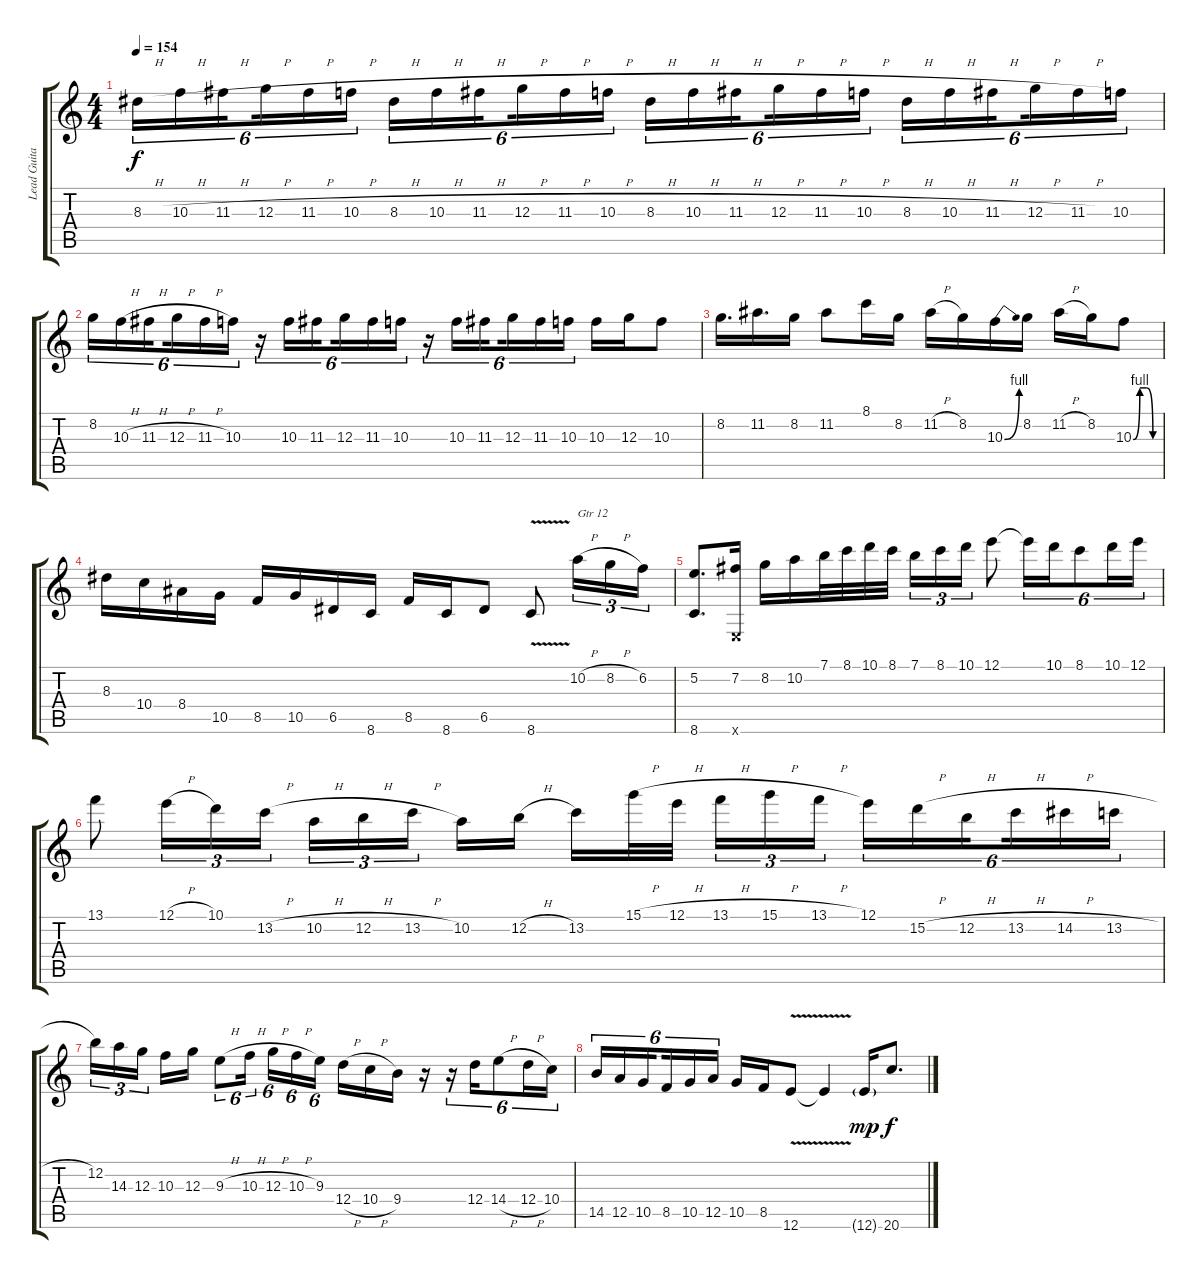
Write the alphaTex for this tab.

\track ("Lead Guitar" "Lead Guita") {instrument distortionguitar}
\staff {score tabs}
\tuning (E4 B3 G3 D3 A2 E2) {hide}
\ts (4 4)
\tempo 154
\clef g2
\ks c
8.3{h}.16{tu (6 4) dy f} 10.3{h}.16{tu (6 4)} 11.3{h}.16{tu (6 4) beam splitsecondary} 12.3{h}.16{tu (6 4)} 11.3{h}.16{tu (6 4)} 10.3{h}.16{tu (6 4)} 8.3{h}.16{tu (6 4)} 10.3{h}.16{tu (6 4)} 11.3{h}.16{tu (6 4) beam splitsecondary} 12.3{h}.16{tu (6 4)} 11.3{h}.16{tu (6 4)} 10.3{h}.16{tu (6 4)} 8.3{h}.16{tu (6 4)} 10.3{h}.16{tu (6 4)} 11.3{h}.16{tu (6 4) beam splitsecondary} 12.3{h}.16{tu (6 4)} 11.3{h}.16{tu (6 4)} 10.3{h}.16{tu (6 4)} 8.3{h}.16{tu (6 4)} 10.3{h}.16{tu (6 4)} 11.3{h}.16{tu (6 4) beam splitsecondary} 12.3{h}.16{tu (6 4)} 11.3{h}.16{tu (6 4)} 10.3.16{tu (6 4)} |
8.2.16{tu (6 4)} 10.3{h}.16{tu (6 4)} 11.3{h}.16{tu (6 4) beam splitsecondary} 12.3{h}.16{tu (6 4)} 11.3{h}.16{tu (6 4)} 10.3.16{tu (6 4)} r.16{tu (6 4)} 10.3.16{tu (6 4)} 11.3.16{tu (6 4) beam splitsecondary} 12.3.16{tu (6 4)} 11.3.16{tu (6 4)} 10.3.16{tu (6 4)} r.16{tu (6 4)} 10.3.16{tu (6 4)} 11.3.16{tu (6 4) beam splitsecondary} 12.3.16{tu (6 4)} 11.3.16{tu (6 4)} 10.3.16{tu (6 4)} 10.3.16 12.3.16 10.3.8 |
8.2.16{d} 11.2.16{d} 8.2.16 11.2.8 8.1.16 8.2.16 11.2{h}.16 8.2.16 10.3{be (bend 0 0 60 4)}.16 8.2.16 11.2{h}.16 8.2.16 10.3{be (custom 0 0 15 4 30 4 45 0 60 0)}.8 |
8.3.16 10.4.16 8.4.16 10.5.16 8.5.16 10.5.16 6.5.16 8.6.16 8.5.16 8.6.16 6.5.8 8.6{v}.8 10.2{h}.16{tu (3 2) txt "Gtr 12" balance 3 instrument distortionguitar} 8.2{h}.16{tu (3 2)} 6.2.16{tu (3 2)} |
(5.2 8.6).8{d} (7.2 0.6{x}).16 8.2.16 10.2.16 7.1.32 8.1.32 10.1.32 8.1.32 7.1.16{tu (3 2)} 8.1.16{tu (3 2)} 10.1.16{tu (3 2)} 12.1.8 12.1{t}.16{tu (6 4)} 10.1.16{tu (6 4)} 8.1.8{tu (6 4)} 10.1.16{tu (6 4)} 12.1.16{tu (6 4)} |
13.1.8 12.1{h}.16{tu (3 2)} 10.1.16{tu (3 2)} 13.2{h}.16{tu (3 2)} 10.2{h}.16{tu (3 2)} 12.2{h}.16{tu (3 2)} 13.2{h}.16{tu (3 2) beam splitsecondary} 10.2.16 12.2{h}.16 13.2.16 15.1{h}.32 12.1{h}.32{beam splitsecondary} 13.1{h}.16{tu (3 2)} 15.1{h}.16{tu (3 2)} 13.1{h}.16{tu (3 2)} 12.1.16{tu (6 4)} 15.2{h}.16{tu (6 4)} 12.2{h}.16{tu (6 4) beam splitsecondary} 13.2{h}.16{tu (6 4)} 14.2{h}.16{tu (6 4)} 13.2{h}.16{tu (6 4)} |
12.2.16{tu (3 2)} 14.3.16{tu (3 2)} 12.3.16{tu (3 2) beam splitsecondary} 10.3.16 12.3.16 9.3{h}.8{tu (6 4)} 10.3{h}.16{tu (6 4) beam splitsecondary} 12.3{h}.16{tu (6 4)} 10.3{h}.16{tu (6 4)} 9.3.16{tu (6 4)} 12.4{h}.16 10.4{h}.16 9.4.16 r.16 r.16{tu (6 4)} 12.4.16{tu (6 4)} 14.4{h}.8{tu (6 4)} 12.4{h}.16{tu (6 4)} 10.4.16{tu (6 4)} |
14.5.16{tu (6 4)} 12.5.16{tu (6 4)} 10.5.16{tu (6 4) beam splitsecondary} 8.5.16{tu (6 4)} 10.5.16{tu (6 4)} 12.5.16{tu (6 4)} 10.5.16 8.5.16 12.6{v}.8 12.6{t}.4 12.6{g}.16{dy mp} 20.6.8{d dy f}
